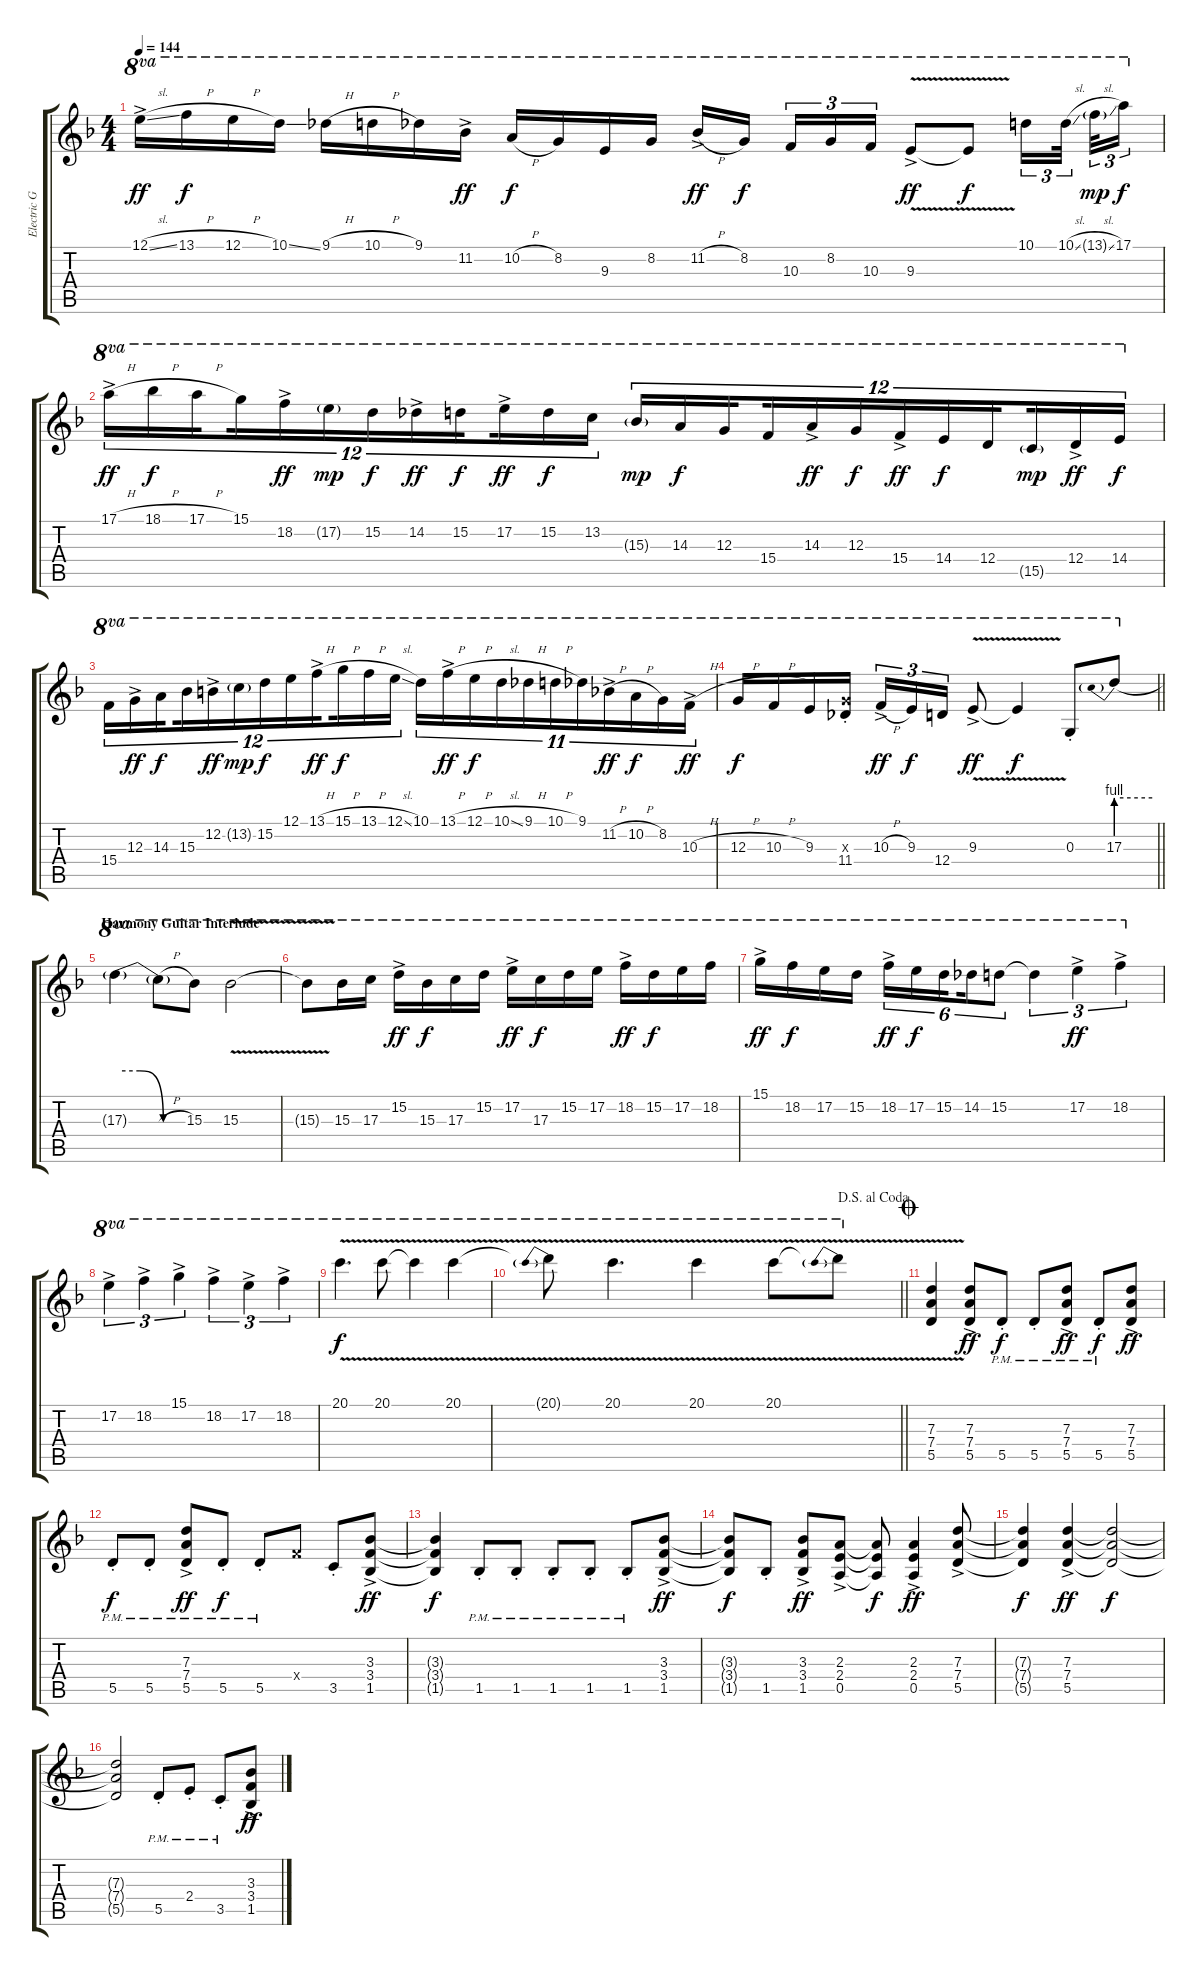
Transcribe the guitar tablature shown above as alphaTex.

\track ("Electric Guitar" "Electric G") {instrument distortionguitar}
\staff {score tabs}
\tuning (E4 B3 G3 D3 A2 E2) {hide}
\ts (4 4)
\tempo 144
\clef g2
\ks f
12.1{sl ac}.16{ot 8va dy ff} 13.1{h}.16{ot 8va dy f} 12.1{h}.16{ot 8va} 10.1{ss}.16{ot 8va} 9.1{h}.16{ot 8va} 10.1{h}.16{ot 8va} 9.1.16{ot 8va} 11.2{ac}.16{ot 8va dy ff} 10.2{h}.16{ot 8va dy f} 8.2.16{ot 8va} 9.3.16{ot 8va} 8.2.16{ot 8va} 11.2{h ac}.16{ot 8va dy ff} 8.2.16{ot 8va dy f beam splitsecondary} 10.3.16{tu (3 2) ot 8va} 8.2.16{tu (3 2) ot 8va} 10.3.16{tu (3 2) ot 8va} 9.3{v ac}.8{ot 8va dy ff} 9.3{v t}.8{ot 8va dy f} 10.1.16{tu (3 2) ot 8va} 10.1{sl}.32{tu (3 2) ot 8va beam splitsecondary} 13.1{sl g}.32{tu (3 2) ot 8va dy mp} 17.1.16{tu (3 2) ot 8va dy f} |
17.1{h ac}.16{tu (12 8) ot 8va dy ff} 18.1{h}.16{tu (12 8) ot 8va dy f} 17.1{h}.16{tu (12 8) ot 8va beam splitsecondary} 15.1.16{tu (12 8) ot 8va} 18.2{ac}.16{tu (12 8) ot 8va dy ff} 17.2{g}.16{tu (12 8) ot 8va dy mp} 15.2.16{tu (12 8) ot 8va dy f} 14.2{ac}.16{tu (12 8) ot 8va dy ff} 15.2.16{tu (12 8) ot 8va dy f beam splitsecondary} 17.2{ac}.16{tu (12 8) ot 8va dy ff} 15.2.16{tu (12 8) ot 8va dy f} 13.2.16{tu (12 8) ot 8va} 15.3{g}.16{tu (12 8) ot 8va dy mp} 14.3.16{tu (12 8) ot 8va dy f} 12.3.16{tu (12 8) ot 8va beam splitsecondary} 15.4.16{tu (12 8) ot 8va} 14.3{ac}.16{tu (12 8) ot 8va dy ff} 12.3.16{tu (12 8) ot 8va dy f} 15.4{ac}.16{tu (12 8) ot 8va dy ff} 14.4.16{tu (12 8) ot 8va dy f} 12.4.16{tu (12 8) ot 8va beam splitsecondary} 15.5{g}.16{tu (12 8) ot 8va dy mp} 12.4{ac}.16{tu (12 8) ot 8va dy ff} 14.4.16{tu (12 8) ot 8va dy f} |
15.4.16{tu (12 8) ot 8va} 12.3{ac}.16{tu (12 8) ot 8va dy ff} 14.3.16{tu (12 8) ot 8va dy f beam splitsecondary} 15.3.16{tu (12 8) ot 8va} 12.2{ac}.16{tu (12 8) ot 8va dy ff} 13.2{g}.16{tu (12 8) ot 8va dy mp} 15.2.16{tu (12 8) ot 8va dy f} 12.1.16{tu (12 8) ot 8va} 13.1{h ac}.16{tu (12 8) ot 8va dy ff beam splitsecondary} 15.1{h}.16{tu (12 8) ot 8va dy f} 13.1{h}.16{tu (12 8) ot 8va} 12.1{sl}.16{tu (12 8) ot 8va} 10.1.16{tu (11 8) ot 8va} 13.1{h ac}.16{tu (11 8) ot 8va dy ff} 12.1{h}.16{tu (11 8) ot 8va dy f} 10.1{sl}.16{tu (11 8) ot 8va} 9.1{h}.16{tu (11 8) ot 8va} 10.1{h}.16{tu (11 8) ot 8va} 9.1.16{tu (11 8) ot 8va} 11.2{h ac}.16{tu (11 8) ot 8va dy ff} 10.2{h}.16{tu (11 8) ot 8va dy f} 8.2.16{tu (11 8) ot 8va} 10.3{h ac}.16{tu (11 8) ot 8va dy ff} |
\barLineRight lightlight
12.3{h}.16{ot 8va dy f} 10.3{h}.16{ot 8va} 9.3.16{ot 8va} (12.3{st x} 11.4{st}).16{ot 8va} 10.3{h ac}.16{tu (3 2) ot 8va dy ff} 9.3.16{tu (3 2) ot 8va dy f} 12.4.16{tu (3 2) ot 8va} 9.3{v ac}.8{ot 8va dy ff} 9.3{v t}.4{ot 8va dy f} 0.3{st}.8{ot 8va} 17.3{be (prebend 0 4 60 4)}.8{ot 8va} |
\section ("" "Harmony Guitar Interlude")
17.3{be (custom 0 4 20 4 40 0 60 0) t}.4{ot 8va} 17.3{h t}.8{ot 8va} 15.3.8{ot 8va} 15.3{v}.2{ot 8va} |
15.3{t}.8{ot 8va} 15.3.16{ot 8va} 17.3.16{ot 8va} 15.2{ac}.16{ot 8va dy ff} 15.3.16{ot 8va dy f} 17.3.16{ot 8va} 15.2.16{ot 8va} 17.2{ac}.16{ot 8va dy ff} 17.3.16{ot 8va dy f} 15.2.16{ot 8va} 17.2.16{ot 8va} 18.2{ac}.16{ot 8va dy ff} 15.2.16{ot 8va dy f} 17.2.16{ot 8va} 18.2.16{ot 8va} |
15.1{ac}.16{ot 8va dy ff} 18.2.16{ot 8va dy f} 17.2.16{ot 8va} 15.2.16{ot 8va} 18.2{ac}.16{tu (6 4) ot 8va dy ff} 17.2.16{tu (6 4) ot 8va dy f} 15.2.16{tu (6 4) ot 8va beam splitsecondary} 14.2.16{tu (6 4) ot 8va} 15.2.8{tu (6 4) ot 8va} 15.2{t}.4{tu (3 2) ot 8va} 17.2{ac}.4{tu (3 2) ot 8va dy ff} 18.2{ac}.4{tu (3 2) ot 8va} |
17.2{ac}.4{tu (3 2) ot 8va} 18.2{ac}.4{tu (3 2) ot 8va} 15.1{ac}.4{tu (3 2) ot 8va} 18.2{ac}.4{tu (3 2) ot 8va} 17.2{ac}.4{tu (3 2) ot 8va} 18.2{ac}.4{tu (3 2) ot 8va} |
20.1{v}.4{d ot 8va dy f} 20.1{v}.8{ot 8va} 20.1{v t}.4{ot 8va} 20.1{v}.4{ot 8va} |
\jump dalsegnoalcoda
\barLineRight lightlight
20.1{be (prebend 0 4 60 4) t}.8{ot 8va} 20.1{v}.4{d ot 8va} 20.1{v}.4{ot 8va} 20.1{v}.8{ot 8va} 20.1{be (prebend 0 4 60 4) t}.8{ot 8va} |
\jump coda
(7.3{v} 7.4{v} 5.5{v}).4 (7.3{ac} 7.4{ac} 5.5{ac}).8{dy ff} 5.5{pm st}.8{dy f} 5.5{pm st}.8 (7.3{ac pm} 7.4{ac pm} 5.5{ac pm}).8{dy ff} 5.5{pm st}.8{dy f} (7.3{ac} 7.4{ac} 5.5{ac}).8{dy ff} |
5.5{pm st}.8{dy f} 5.5{pm st}.8 (7.3{ac pm} 7.4{ac pm} 5.5{ac pm}).8{dy ff} 5.5{pm st}.8{dy f} 5.5{pm st}.8 3.4{x}.8 3.5{st}.8 (3.3{ac} 3.4{ac} 1.5{ac}).8{dy ff} |
(3.3{t} 3.4{t} 1.5{t}).4{dy f} 1.5{pm st}.8 1.5{pm st}.8 1.5{pm st}.8 1.5{pm st}.8 1.5{pm st}.8 (3.3{ac} 3.4{ac} 1.5{ac}).8{dy ff} |
(3.3{t} 3.4{t} 1.5{t}).8{dy f} 1.5{st}.8 (3.3{ac} 3.4{ac} 1.5{ac}).8{dy ff} (2.3{ac} 2.4{ac} 0.5{ac}).8 (2.3{t} 2.4{t} 0.5{t}).8{dy f} (2.3{ac} 2.4{ac} 0.5{ac}).4{dy ff} (7.3{ac} 7.4{ac} 5.5{ac}).8 |
(7.3{t} 7.4{t} 5.5{t}).4{dy f} (7.3{ac} 7.4{ac} 5.5{ac}).4{dy ff} (7.3{t} 7.4{t} 5.5{t}).2{dy f} |
(7.3{t} 7.4{t} 5.5{t}).2 5.5{pm st}.8 2.4{pm st}.8 3.5{pm st}.8 (3.3{ac} 3.4{ac} 1.5{ac}).8{dy ff}
